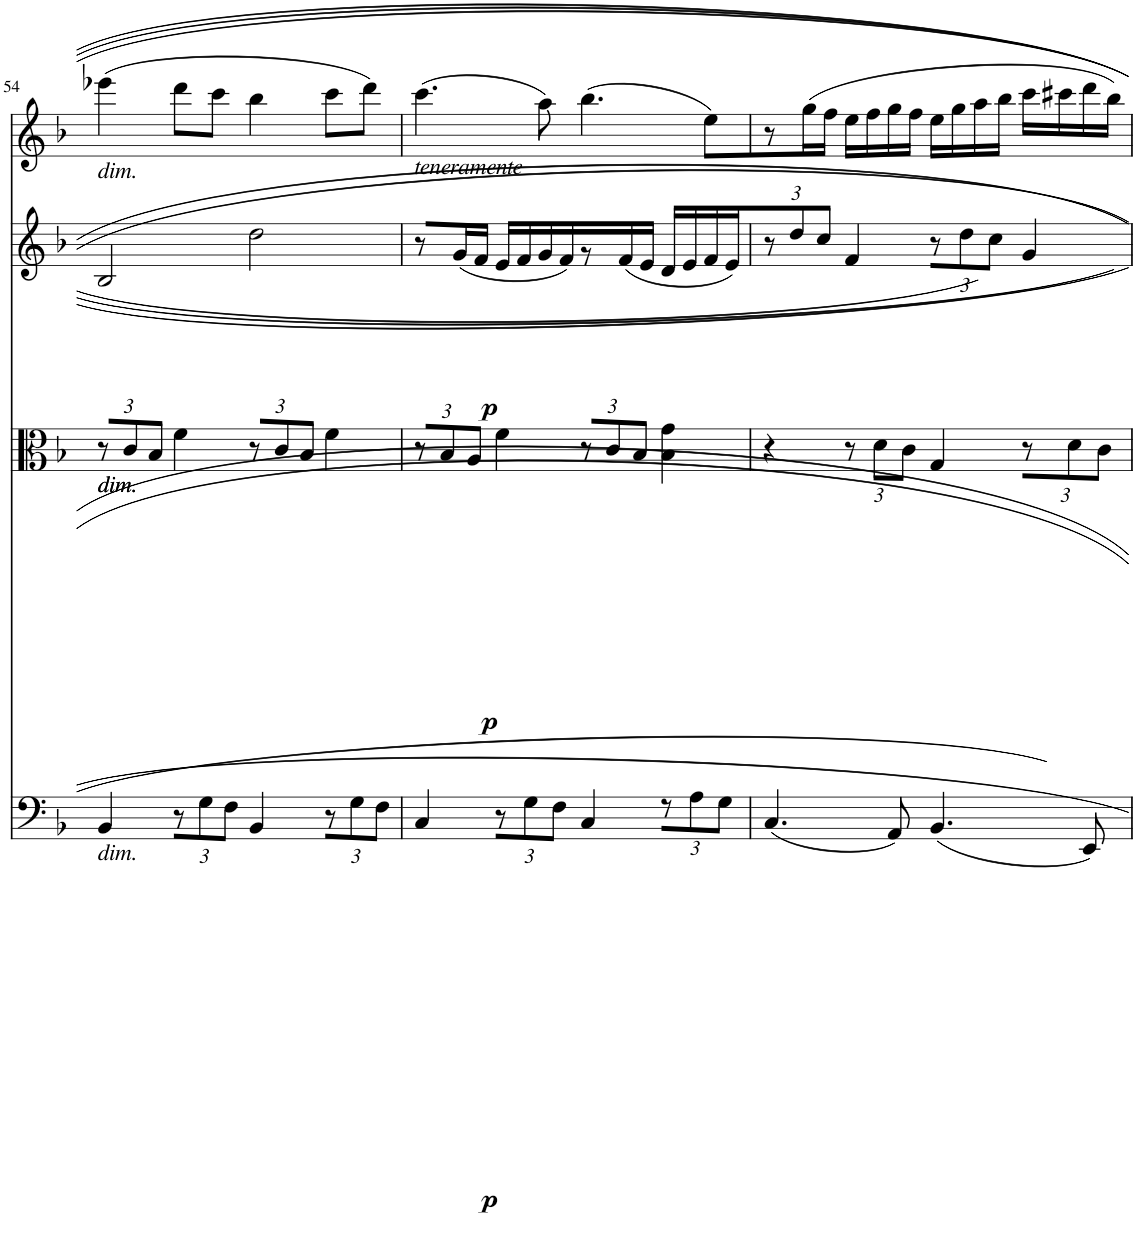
**kern	**dynam	**kern	**dynam	**kern	**dynam	**kern
*part4	*part4	*part3	*part3	*part2	*part2	*part1
*staff4	*staff4	*staff3	*staff3	*staff2	*staff2	*staff1
*I"Violoncello	*	*I"Viola	*	*I"Violin II	*	*I"Violin I
*I'Vc	*	*I'Vla	*	*I'Vln	*	*I'Vln
!!LO:PB:g=z
*clefF4	*	*clefC3	*	*clefG2	*	*clefG2
*k[b-]	*	*k[b-]	*	*k[b-]	*	*k[b-]
*M4/4	*	*M4/4	*	*M4/4	*	*M4/4
*	*	*Xbrackettup	*	*	*	*
=54	=54	=54	=54	=54	=54	=54
!	!	!	!	!	!	!LO:TX:b:i:t=dim.
!	!	!LO:TX:b:i:t=dim.	!	!	!	!
!	!	!LO:TX:b:i:t=dim.	!	!	!	!
!LO:TX:b:i:t=dim.	!	!	!	!	!	!
4BB-/	.	12r	.	2B-/	.	(4eee-X\
.	.	12c/	.	.	.	.
.	.	12B-/J	.	.	.	.
*Xbrackettup	*	*	*	*	*	*
12r	.	4f\	.	.	.	8ddd\L
12G\	.	.	.	.	.	.
.	.	.	.	.	.	8ccc\J
12F\J	.	.	.	.	.	.
4BB-/	.	12r	.	2dd\	.	4bb-\
.	.	12c/	.	.	.	.
.	.	12B-/J	.	.	.	.
12r	.	4f\	.	.	.	8ccc\L
12G\	.	.	.	.	.	.
.	.	.	.	.	.	8ddd\J)
12F\J	.	.	.	.	.	.
=55	=55	=55	=55	=55	=55	=55
!	!	!	!	!	!	!LO:TX:b:i:t=teneramente
!	!LO:DY:b	!	!LO:DY:b	!	!LO:DY:b	!
4C/	p	12r	p	8r	p	(4.ccc\
.	.	12B-/	.	.	.	.
.	.	.	.	(16g/L	.	.
.	.	12A/J	.	.	.	.
.	.	.	.	16f/JJ	.	.
12r	.	4f\	.	16e/LL	.	.
.	.	.	.	16f/	.	.
12G\	.	.	.	.	.	.
.	.	.	.	16g/	.	8aa\)
12F\J	.	.	.	.	.	.
.	.	.	.	16f/J)	.	.
4C/	.	12r	.	8r	.	(4.bb-\
.	.	12c/	.	.	.	.
.	.	.	.	(16f/L	.	.
.	.	12B-/J	.	.	.	.
.	.	.	.	16e/JJ	.	.
12r	.	4B-\ 4g\	.	16d/LL	.	.
.	.	.	.	16e/	.	.
12A\	.	.	.	.	.	.
.	.	.	.	16f/	.	8ee\L)
12G\J	.	.	.	.	.	.
.	.	.	.	16e/J)	.	.
=56	=56	=56	=56	=56	=56	=56
*	*	*	*	*Xbrackettup	*	*
(4.C/	.	4r	.	12r	.	8r
.	.	.	.	12dd/	.	.
.	.	.	.	.	.	(16gg\L
.	.	.	.	12cc/J	.	.
.	.	.	.	.	.	16ff\JJ
.	.	12r	.	4f/	.	16ee\LL
.	.	.	.	.	.	16ff\
.	.	12d\	.	.	.	.
8AA/)	.	.	.	.	.	16gg\
.	.	12c\J	.	.	.	.
.	.	.	.	.	.	16ff\JJ
(4.BB-/	.	4G/	.	12r	.	16ee\LL
.	.	.	.	.	.	16gg\
.	.	.	.	12dd\	.	.
.	.	.	.	.	.	16aa\
.	.	.	.	12cc\J	.	.
.	.	.	.	.	.	16bb-\JJ
.	.	12r	.	4g/	.	16ccc\LL
.	.	.	.	.	.	16ccc#X\
.	.	12d\	.	.	.	.
8EE/)	.	.	.	.	.	16ddd\
.	.	12c\J	.	.	.	.
.	.	.	.	.	.	16bb-\JJ)
=	=	=	=	=	=	=
*-	*-	*-	*-	*-	*-	*-
